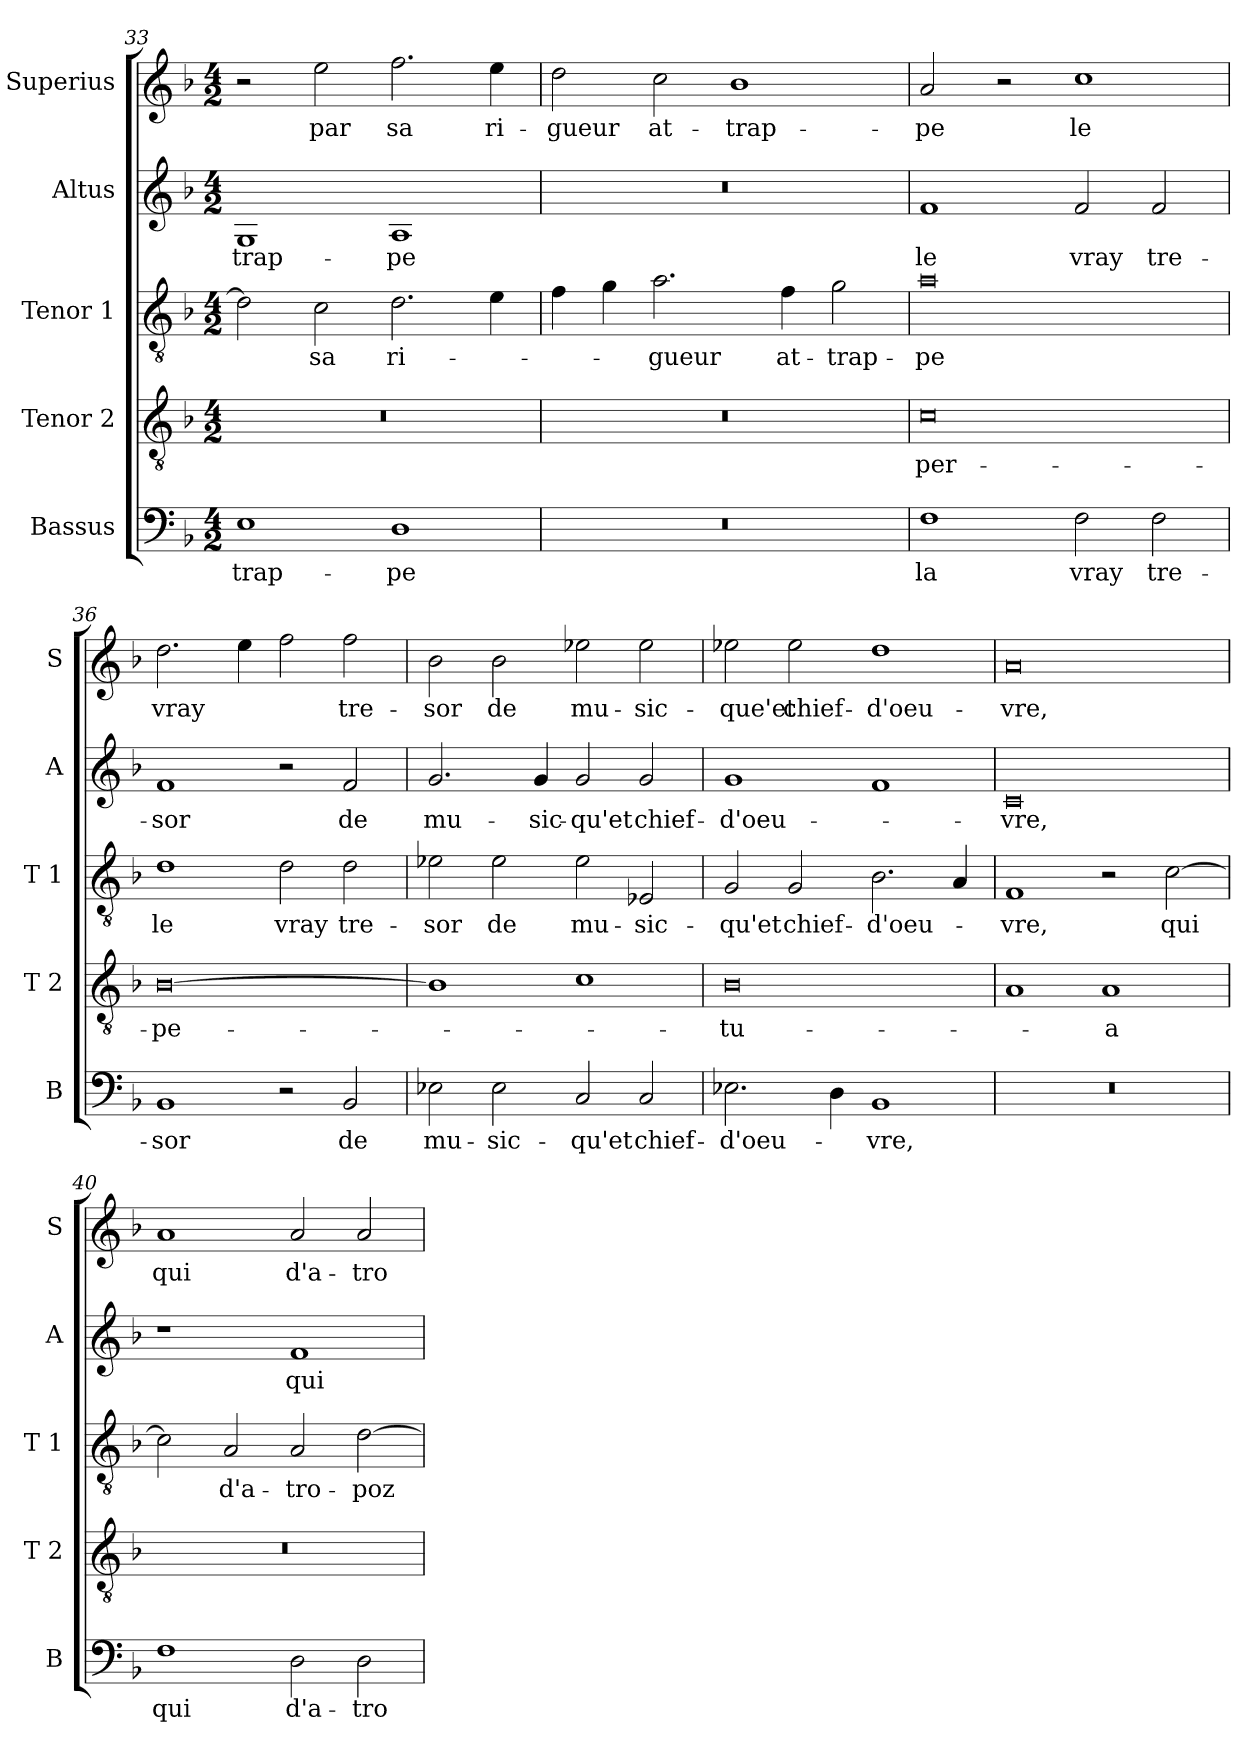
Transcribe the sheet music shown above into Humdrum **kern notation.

**kern	**text	**kern	**text	**kern	**text	**kern	**text	**kern	**text
*part5	*part5	*part4	*part4	*part3	*part3	*part2	*part2	*part1	*part1
*staff5	*staff5	*staff4	*staff4	*staff3	*staff3	*staff2	*staff2	*staff1	*staff1
*I"Bassus	*	*I"Tenor 2	*	*I"Tenor 1	*	*I"Altus	*	*I"Superius	*
*I'B	*	*I'T 2	*	*I'T 1	*	*I'A	*	*I'S	*
*clefF4	*	*clefGv2	*	*clefGv2	*	*clefG2	*	*clefG2	*
*k[b-]	*	*k[b-]	*	*k[b-]	*	*k[b-]	*	*k[b-]	*
*F:	*	*F:	*	*F:	*	*F:	*	*F:	*
*M4/2	*	*M4/2	*	*M4/2	*	*M4/2	*	*M4/2	*
=33	=33	=33	=33	=33	=33	=33	=33	=33	=33
!	!LO:LY:b	!	!	!	!	!	!LO:LY:b	!	!
1E	-trap-	0r	.	2d\]	.	1G	-trap-	2r	.
!	!	!	!	!	!LO:LY:b	!	!	!	!LO:LY:b
.	.	.	.	2c\	sa	.	.	2ee\	par
!	!LO:LY:b	!	!	!	!LO:LY:b	!	!LO:LY:b	!	!LO:LY:b
1D	-pe	.	.	2.d\	ri-	1A	-pe	2.ff\	sa
!	!	!	!	!	!	!	!	!	!LO:LY:b
.	.	.	.	4e\	.	.	.	4ee\	ri-
=34	=34	=34	=34	=34	=34	=34	=34	=34	=34
!	!	!	!	!	!	!	!	!	!LO:LY:b
0r	.	0r	.	4f\	.	0r	.	2dd\	-gueur
.	.	.	.	4g\	.	.	.	.	.
!	!	!	!	!	!LO:LY:b	!	!	!	!LO:LY:b
.	.	.	.	2.a\	-gueur	.	.	2cc\	at-
!	!	!	!	!	!	!	!	!	!LO:LY:b
.	.	.	.	.	.	.	.	1b-	-trap-
!	!	!	!	!	!LO:LY:b	!	!	!	!
.	.	.	.	4f\	at-	.	.	.	.
!	!	!	!	!	!LO:LY:b	!	!	!	!
.	.	.	.	2g\	-trap-	.	.	.	.
!!LO:PB:g=z
=35	=35	=35	=35	=35	=35	=35	=35	=35	=35
!	!LO:LY:b	!	!LO:LY:b	!	!LO:LY:b	!	!LO:LY:b	!	!LO:LY:b
1F	la	0c	per-	0a	-pe	1f	le	2a/	-pe
.	.	.	.	.	.	.	.	2r	.
!	!LO:LY:b	!	!	!	!	!	!LO:LY:b	!	!LO:LY:b
2F\	vray	.	.	.	.	2f/	vray	1cc	le
!	!LO:LY:b	!	!	!	!	!	!LO:LY:b	!	!
2F\	tre-	.	.	.	.	2f/	tre-	.	.
!!LO:LB:g=z
=36	=36	=36	=36	=36	=36	=36	=36	=36	=36
!	!LO:LY:b	!	!LO:LY:b	!	!LO:LY:b	!	!LO:LY:b	!	!LO:LY:b
1BB-	-sor	[0B-	-pe-	1d	le	1f	-sor	2.dd\	vray
.	.	.	.	.	.	.	.	4ee\	.
!	!	!	!	!	!LO:LY:b	!	!	!	!
2r	.	.	.	2d\	vray	2r	.	2ff\	.
!	!LO:LY:b	!	!	!	!LO:LY:b	!	!LO:LY:b	!	!LO:LY:b
2BB-/	de	.	.	2d\	tre-	2f/	de	2ff\	tre-
=37	=37	=37	=37	=37	=37	=37	=37	=37	=37
!	!LO:LY:b	!	!	!	!LO:LY:b	!	!LO:LY:b	!	!LO:LY:b
2E-X\	mu-	1B-]	.	2e-X\	-sor	2.g/	mu-	2b-\	-sor
!	!LO:LY:b	!	!	!	!LO:LY:b	!	!	!	!LO:LY:b
2E-\	-sic-	.	.	2e-\	de	.	.	2b-\	de
!	!	!	!	!	!	!	!LO:LY:b	!	!
.	.	.	.	.	.	4g/	-sic-	.	.
!	!LO:LY:b	!	!	!	!LO:LY:b	!	!LO:LY:b	!	!LO:LY:b
2C/	-qu'et	1c	.	2e-\	mu-	2g/	-qu'et	2ee-X\	mu-
!	!LO:LY:b	!	!	!	!LO:LY:b	!	!LO:LY:b	!	!LO:LY:b
2C/	chief-	.	.	2E-X/	-sic-	2g/	chief-	2ee-\	-sic-
=38	=38	=38	=38	=38	=38	=38	=38	=38	=38
!	!LO:LY:b	!	!LO:LY:b	!	!LO:LY:b	!	!LO:LY:b	!	!LO:LY:b
2.E-X\	-d'oeu-	0B-	-tu-	2G/	-qu'et	1g	-d'oeu-	2ee-X\	-que'et
!	!	!	!	!	!LO:LY:b	!	!	!	!LO:LY:b
.	.	.	.	2G/	chief-	.	.	2ee-\	chief-
4D\	.	.	.	.	.	.	.	.	.
!	!LO:LY:b	!	!	!	!LO:LY:b	!	!	!	!LO:LY:b
1BB-	-vre,	.	.	2.B-\	-d'oeu-	1f	.	1dd	-d'oeu-
.	.	.	.	4A/	.	.	.	.	.
=39	=39	=39	=39	=39	=39	=39	=39	=39	=39
!	!	!	!	!	!LO:LY:b	!	!LO:LY:b	!	!LO:LY:b
0r	.	1A	.	1F	-vre,	0c	-vre,	0a	-vre,
!	!	!	!LO:LY:b	!	!	!	!	!	!
.	.	1A	-a	2r	.	.	.	.	.
!	!	!	!	!	!LO:LY:b	!	!	!	!
.	.	.	.	[2c\	qui	.	.	.	.
!!LO:PB:g=z
=40	=40	=40	=40	=40	=40	=40	=40	=40	=40
!	!LO:LY:b	!	!	!	!	!	!	!	!LO:LY:b
1F	qui	0r	.	2c\]	.	1r	.	1a	qui
!	!	!	!	!	!LO:LY:b	!	!	!	!
.	.	.	.	2A/	d'a-	.	.	.	.
!	!LO:LY:b	!	!	!	!LO:LY:b	!	!LO:LY:b	!	!LO:LY:b
2D\	d'a-	.	.	2A/	-tro-	1f	qui	2a/	d'a-
!	!LO:LY:b	!	!	!	!LO:LY:b	!	!	!	!LO:LY:b
2D\	-tro-	.	.	[2d\	-poz	.	.	2a/	-tro-
=	=	=	=	=	=	=	=	=	=
*-	*-	*-	*-	*-	*-	*-	*-	*-	*-
